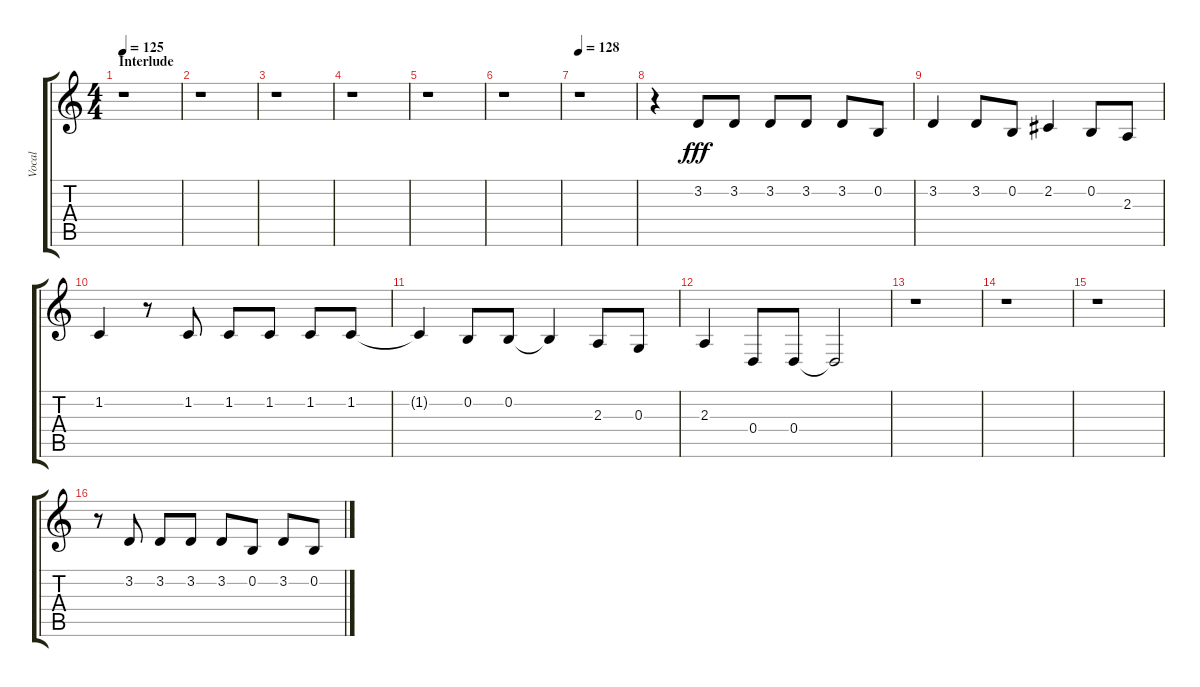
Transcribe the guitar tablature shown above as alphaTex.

\track ("Vocal" "Vocal") {instrument bassoon}
\staff {score tabs}
\tuning (E4 B3 G3 D3 A2 E2) {hide}
\ts (4 4)
\section ("" "Interlude")
\tempo 125
\clef g2
\ks c
r.1{dy fff} |
r.1 |
r.1 |
r.1 |
r.1 |
r.1 |
\tempo 128
r.1 |
r.4 3.2.8 3.2.8 3.2.8 3.2.8 3.2.8 0.2.8 |
3.2.4 3.2.8 0.2.8 2.2.4 0.2.8 2.3.8 |
1.2.4 r.8 1.2.8 1.2.8 1.2.8 1.2.8 1.2.8 |
1.2{t}.4 0.2.8 0.2.8 0.2{t}.4 2.3.8 0.3.8 |
2.3.4 0.4.8 0.4.8 0.4{t}.2 |
r.1 |
r.1 |
r.1 |
r.8 3.2.8 3.2.8 3.2.8 3.2.8 0.2.8 3.2.8 0.2.8
